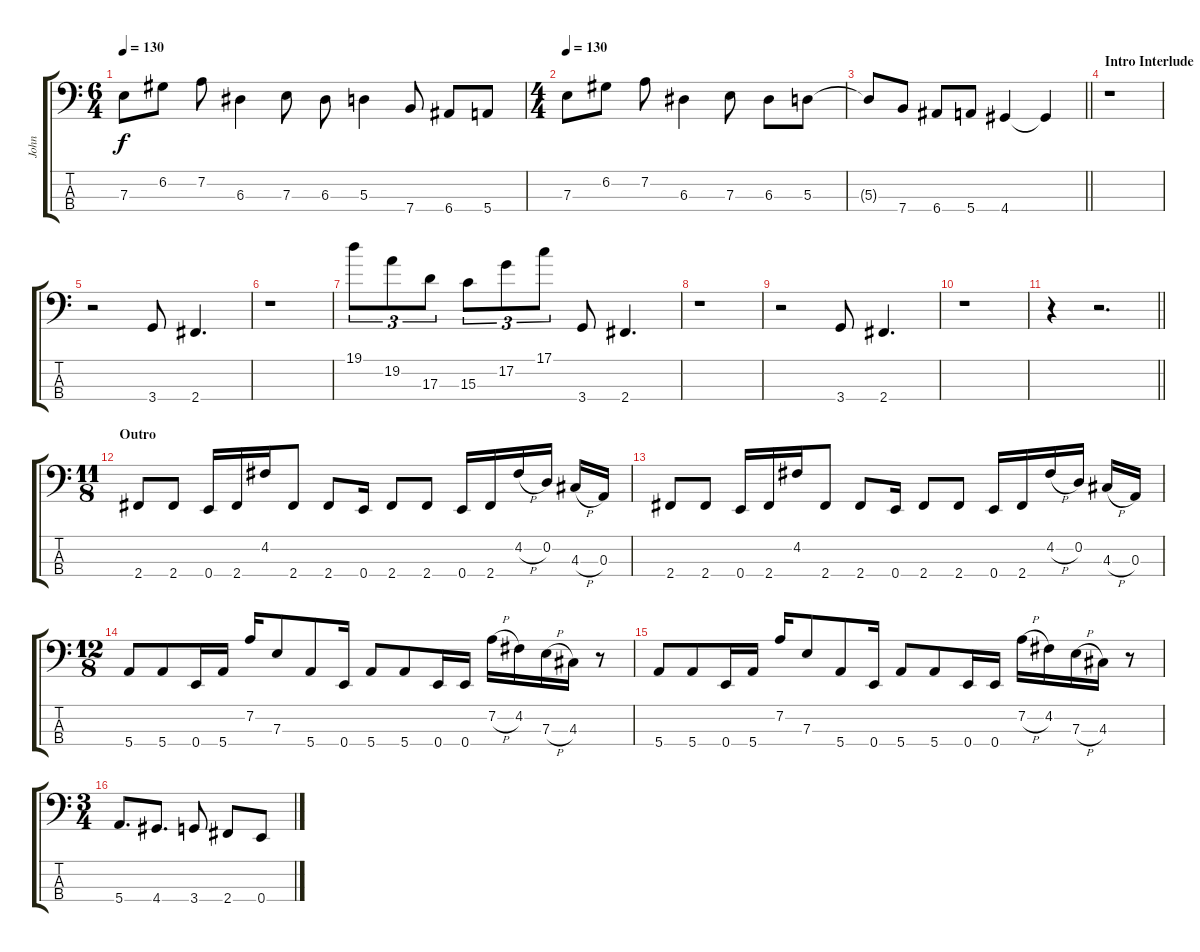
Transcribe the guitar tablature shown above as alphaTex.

\track ("John" "John") {instrument electricbassfinger}
\staff {score tabs}
\tuning (G2 D2 A1 E1) {hide}
\ts (6 4)
\tempo 130
\clef f4
\ks c
7.3.8{dy f} 6.2.8 7.2.8 6.3.4 7.3.8 6.3.8 5.3.4 7.4.8 6.4.8 5.4.8 |
\ts (4 4)
\tempo 130
7.3.8 6.2.8 7.2.8 6.3.4 7.3.8 6.3.8 5.3.8 |
\barLineRight lightlight
5.3{t}.8 7.4.8 6.4.8 5.4.8 4.4.4 4.4{t}.4 |
\section ("" "Intro Interlude")
r.1 |
r.2 3.4.8 2.4.4{d} |
r.1 |
19.1.8{tu (3 2)} 19.2.8{tu (3 2)} 17.3.8{tu (3 2)} 15.3.8{tu (3 2)} 17.2.8{tu (3 2)} 17.1.8{tu (3 2)} 3.4.8 2.4.4{d} |
r.1 |
r.2 3.4.8 2.4.4{d} |
r.1 |
\barLineRight lightlight
r.4 r.2{d} |
\ts (11 8)
\section ("" "Outro")
2.4.8 2.4.8 0.4.16 2.4.16 4.2.16 2.4.8 2.4.8 0.4.16 2.4.8 2.4.8 0.4.16 2.4.16 4.2{h}.16 0.2.16 4.3{h}.16 0.3.16 |
2.4.8 2.4.8 0.4.16 2.4.16 4.2.16 2.4.8 2.4.8 0.4.16 2.4.8 2.4.8 0.4.16 2.4.16 4.2{h}.16 0.2.16 4.3{h}.16 0.3.16 |
\ts (12 8)
5.4.8 5.4.8 0.4.16 5.4.16 7.2.16 7.3.8 5.4.8 0.4.16 5.4.8 5.4.8 0.4.16 0.4.16 7.2{h}.16 4.2.16 7.3{h}.16 4.3.16 r.8 |
5.4.8 5.4.8 0.4.16 5.4.16 7.2.16 7.3.8 5.4.8 0.4.16 5.4.8 5.4.8 0.4.16 0.4.16 7.2{h}.16 4.2.16 7.3{h}.16 4.3.16 r.8 |
\ts (3 4)
5.4.8{d} 4.4.8{d} 3.4.8 2.4.8 0.4.8
